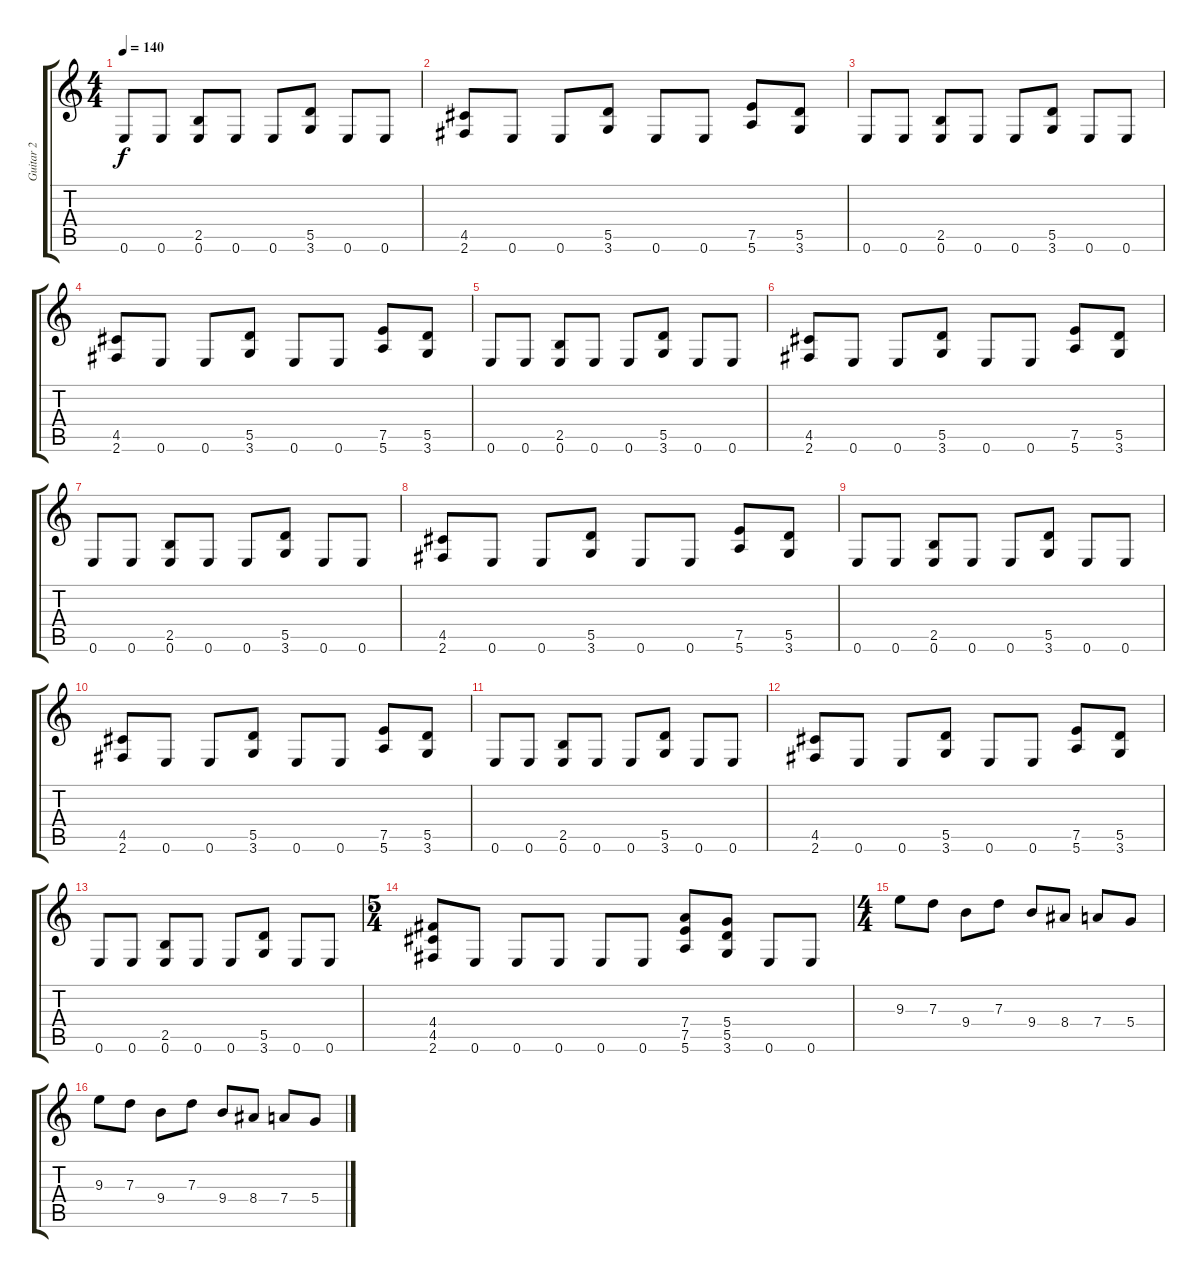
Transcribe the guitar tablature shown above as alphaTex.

\track ("Guitar 2" "Guitar 2") {instrument overdrivenguitar}
\staff {score tabs}
\tuning (E4 B3 G3 D3 A2 E2) {hide}
\ts (4 4)
\tempo 140
\clef g2
\ks c
0.6.8{dy f} 0.6.8 (2.5 0.6).8 0.6.8 0.6.8 (5.5 3.6).8 0.6.8 0.6.8 |
(4.5 2.6).8 0.6.8 0.6.8 (5.5 3.6).8 0.6.8 0.6.8 (7.5 5.6).8 (5.5 3.6).8 |
0.6.8 0.6.8 (2.5 0.6).8 0.6.8 0.6.8 (5.5 3.6).8 0.6.8 0.6.8 |
(4.5 2.6).8 0.6.8 0.6.8 (5.5 3.6).8 0.6.8 0.6.8 (7.5 5.6).8 (5.5 3.6).8 |
0.6.8 0.6.8 (2.5 0.6).8 0.6.8 0.6.8 (5.5 3.6).8 0.6.8 0.6.8 |
(4.5 2.6).8 0.6.8 0.6.8 (5.5 3.6).8 0.6.8 0.6.8 (7.5 5.6).8 (5.5 3.6).8 |
0.6.8 0.6.8 (2.5 0.6).8 0.6.8 0.6.8 (5.5 3.6).8 0.6.8 0.6.8 |
(4.5 2.6).8 0.6.8 0.6.8 (5.5 3.6).8 0.6.8 0.6.8 (7.5 5.6).8 (5.5 3.6).8 |
0.6.8 0.6.8 (2.5 0.6).8 0.6.8 0.6.8 (5.5 3.6).8 0.6.8 0.6.8 |
(4.5 2.6).8 0.6.8 0.6.8 (5.5 3.6).8 0.6.8 0.6.8 (7.5 5.6).8 (5.5 3.6).8 |
0.6.8 0.6.8 (2.5 0.6).8 0.6.8 0.6.8 (5.5 3.6).8 0.6.8 0.6.8 |
(4.5 2.6).8 0.6.8 0.6.8 (5.5 3.6).8 0.6.8 0.6.8 (7.5 5.6).8 (5.5 3.6).8 |
0.6.8 0.6.8 (2.5 0.6).8 0.6.8 0.6.8 (5.5 3.6).8 0.6.8 0.6.8 |
\ts (5 4)
(4.4 4.5 2.6).8 0.6.8 0.6.8 0.6.8 0.6.8 0.6.8 (7.4 7.5 5.6).8 (5.4 5.5 3.6).8 0.6.8 0.6.8 |
\ts (4 4)
9.3.8 7.3.8 9.4.8 7.3.8 9.4.8 8.4.8 7.4.8 5.4.8 |
9.3.8 7.3.8 9.4.8 7.3.8 9.4.8 8.4.8 7.4.8 5.4.8
